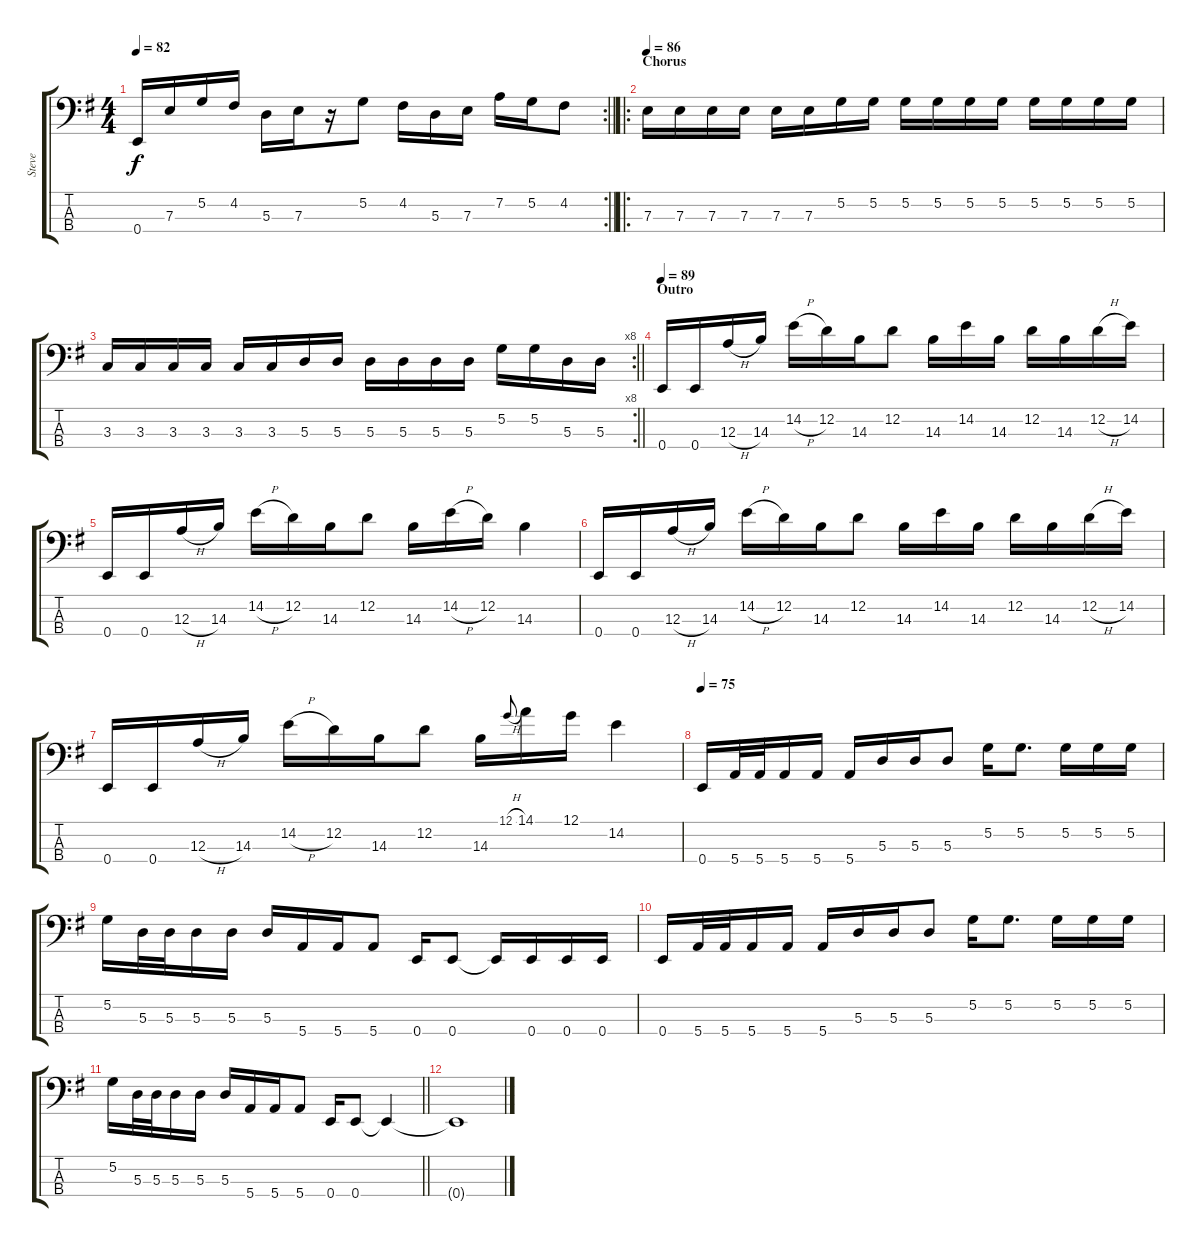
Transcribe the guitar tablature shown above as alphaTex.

\track ("Steve" "Steve") {instrument electricbassfinger}
\staff {score tabs}
\tuning (G2 D2 A1 E1) {hide}
\rc 2
\ts (4 4)
\tempo 82
\clef f4
\barLineRight lightlight
\ks eminor
0.4.16{dy f} 7.3.16 5.2.16 4.2.16 5.3.16 7.3.16 r.16 5.2.8 4.2.16 5.3.16 7.3.16 7.2.16 5.2.16 4.2.8 |
\ro
\section ("" "Chorus")
\tempo 86
7.3.16 7.3.16 7.3.16 7.3.16 7.3.16 7.3.16 5.2.16 5.2.16 5.2.16 5.2.16 5.2.16 5.2.16 5.2.16 5.2.16 5.2.16 5.2.16 |
\rc 8
\barLineRight lightlight
3.3.16 3.3.16 3.3.16 3.3.16 3.3.16 3.3.16 5.3.16 5.3.16 5.3.16 5.3.16 5.3.16 5.3.16 5.2.16 5.2.16 5.3.16 5.3.16 |
\section ("" "Outro")
\tempo 89
0.4.16 0.4.16 12.3{h}.16 14.3.16 14.2{h}.16 12.2.16 14.3.16 12.2.8 14.3.16 14.2.16 14.3.16 12.2.16 14.3.16 12.2{h}.16 14.2.16 |
0.4.16 0.4.16 12.3{h}.16 14.3.16 14.2{h}.16 12.2.16 14.3.16 12.2.8 14.3.16 14.2{h}.16 12.2.16 14.3.4 |
0.4.16 0.4.16 12.3{h}.16 14.3.16 14.2{h}.16 12.2.16 14.3.16 12.2.8 14.3.16 14.2.16 14.3.16 12.2.16 14.3.16 12.2{h}.16 14.2.16 |
0.4.16 0.4.16 12.3{h}.16 14.3.16 14.2{h}.16 12.2.16 14.3.16 12.2.8 14.3.16 12.1{h}.8{gr onbeat} 14.1.16 12.1.16 14.2.4 |
\tempo 75
0.4.16 5.4.32 5.4.32 5.4.16 5.4.16 5.4.16 5.3.16 5.3.16 5.3.8 5.2.16 5.2.8{d} 5.2.16 5.2.16 5.2.16 |
5.2.16 5.3.32 5.3.32 5.3.16 5.3.16 5.3.16 5.4.16 5.4.16 5.4.8 0.4.16 0.4.8 0.4{t}.16 0.4.16 0.4.16 0.4.16 |
0.4.16 5.4.32 5.4.32 5.4.16 5.4.16 5.4.16 5.3.16 5.3.16 5.3.8 5.2.16 5.2.8{d} 5.2.16 5.2.16 5.2.16 |
\barLineRight lightlight
5.2.16 5.3.32 5.3.32 5.3.16 5.3.16 5.3.16 5.4.16 5.4.16 5.4.8 0.4.16 0.4.8 0.4{t}.4 |
0.4{t}.1{volume 0}
